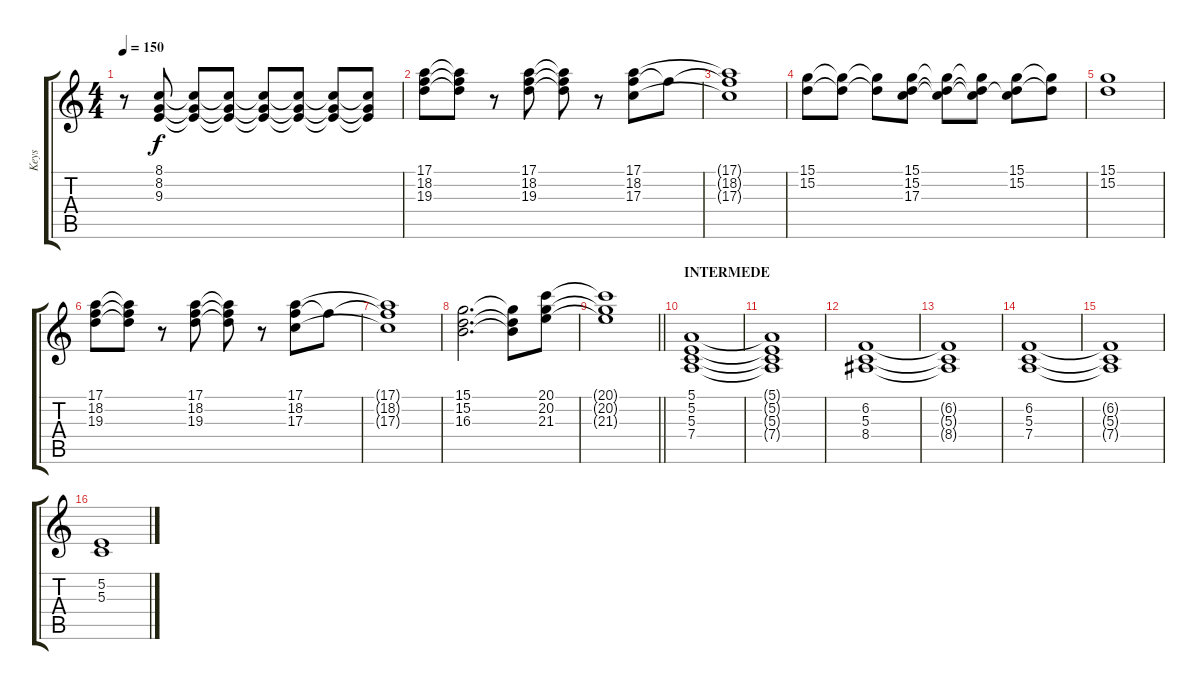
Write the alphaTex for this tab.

\track ("Keys" "Keys") {instrument synthstrings1}
\staff {score tabs}
\tuning (E4 B3 G3 D3 A2 E2) {hide}
\ts (4 4)
\tempo 150
\clef g2
\ks c
r.8{dy f} (8.1 8.2 9.3).8 (8.1{t} 8.2{t} 9.3{t}).8 (8.1{t} 8.2{t} 9.3{t}).8 (8.1{t} 8.2{t} 9.3{t}).8 (8.1{t} 8.2{t} 9.3{t}).8 (8.1{t} 8.2{t} 9.3{t}).8 (8.1{t} 8.2{t} 9.3{t}).8 |
(17.1 18.2 19.3).8{instrument stringensemble1} (17.1{t} 18.2{t} 19.3{t}).8 r.8 (17.1 18.2 19.3).8 (17.1{t} 18.2{t} 19.3{t}).8 r.8 (17.1 18.2 17.3).8 18.2{t}.8 |
(17.1{t} 18.2{t} 17.3{t}).1 |
(15.1 15.2).8 (15.1{t} 15.2{t}).8 (15.1{t} 15.2{t}).8 (15.1 15.2 17.3).8 (15.1{t} 15.2{t} 17.3{t}).8 (15.1{t} 15.2{t} 17.3{t}).8 (15.1 15.2 17.3{t}).8 (15.1{t} 15.2{t}).8 |
(15.1 15.2).1 |
(17.1 18.2 19.3).8{volume 5 instrument stringensemble1} (17.1{t} 18.2{t} 19.3{t}).8 r.8 (17.1 18.2 19.3).8 (17.1{t} 18.2{t} 19.3{t}).8 r.8 (17.1 18.2 17.3).8 18.2{t}.8 |
(17.1{t} 18.2{t} 17.3{t}).1 |
(15.1 15.2 16.3).2{d} (15.1{t} 15.2{t} 16.3{t}).8 (20.1 20.2 21.3).8 |
\barLineRight lightlight
(20.1{t} 20.2{t} 21.3{t}).1 |
\section ("" "INTERMEDE")
(5.1 5.2 5.3 7.4).1{volume 8} |
(5.1{t} 5.2{t} 5.3{t} 7.4{t}).1 |
(6.2 5.3 8.4).1 |
(6.2{t} 5.3{t} 8.4{t}).1 |
(6.2 5.3 7.4).1 |
(6.2{t} 5.3{t} 7.4{t}).1 |
(5.2 5.3).1
